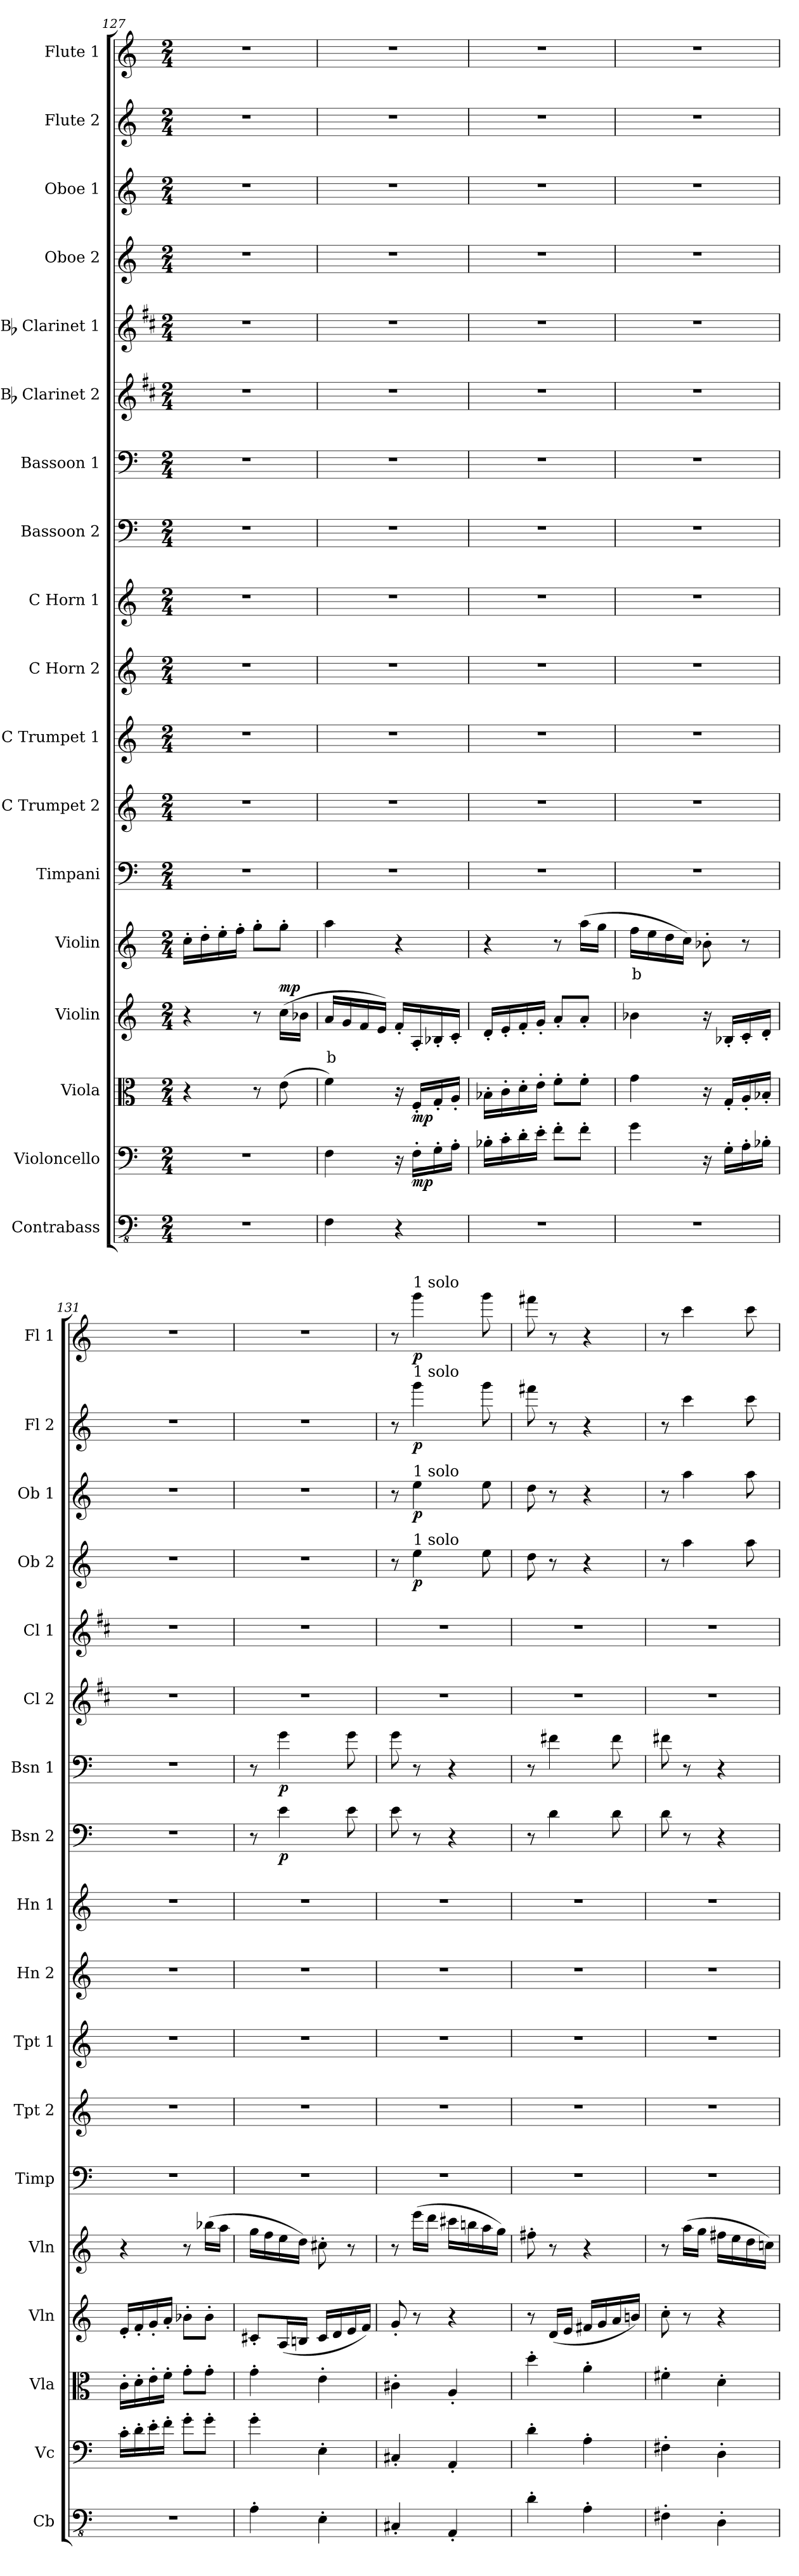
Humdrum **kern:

**kern	**kern	**dynam	**kern	**dynam	**kern	**text	**dynam	**kern	**text	**kern	**kern	**kern	**kern	**kern	**kern	**dynam	**kern	**dynam	**kern	**kern	**kern	**dynam	**kern	**dynam	**kern	**dynam	**kern	**dynam
*part18	*part17	*part17	*part16	*part16	*part15	*part15	*part15	*part14	*part14	*part13	*part12	*part11	*part10	*part9	*part8	*part8	*part7	*part7	*part6	*part5	*part4	*part4	*part3	*part3	*part2	*part2	*part1	*part1
*staff18	*staff17	*staff17	*staff16	*staff16	*staff15	*staff15	*staff15	*staff14	*staff14	*staff13	*staff12	*staff11	*staff10	*staff9	*staff8	*staff8	*staff7	*staff7	*staff6	*staff5	*staff4	*staff4	*staff3	*staff3	*staff2	*staff2	*staff1	*staff1
*I"Contrabass	*I"Violoncello	*	*I"Viola	*	*I"Violin	*	*	*I"Violin	*	*I"Timpani	*I"C Trumpet 2	*I"C Trumpet 1	*I"C Horn 2	*I"C Horn 1	*I"Bassoon 2	*	*I"Bassoon 1	*	*I"Bb Clarinet 2	*I"Bb Clarinet 1	*I"Oboe 2	*	*I"Oboe 1	*	*I"Flute 2	*	*I"Flute 1	*
*I'Cb	*I'Vc	*	*I'Vla	*	*I'Vln	*	*	*I'Vln	*	*I'Timp	*I'Tpt 2	*I'Tpt 1	*I'Hn 2	*I'Hn 1	*I'Bsn 2	*	*I'Bsn 1	*	*I'Cl 2	*I'Cl 1	*I'Ob 2	*	*I'Ob 1	*	*I'Fl 2	*	*I'Fl 1	*
*clefFv4	*clefF4	*	*clefC3	*	*clefG2	*	*	*clefG2	*	*clefF4	*clefG2	*clefG2	*clefG2	*clefG2	*clefF4	*	*clefF4	*	*clefG2	*clefG2	*clefG2	*	*clefG2	*	*clefG2	*	*clefG2	*
*	*	*	*	*	*	*	*	*	*	*	*	*	*ITrd7c12	*ITrd7c12	*	*	*	*	*ITrd1c2	*ITrd1c2	*	*	*	*	*	*	*	*
*k[]	*k[]	*	*k[]	*	*k[]	*	*	*k[]	*	*k[]	*k[]	*k[]	*k[]	*k[]	*k[]	*	*k[]	*	*k[]	*k[]	*k[]	*	*k[]	*	*k[]	*	*k[]	*
*M2/4	*M2/4	*	*M2/4	*	*M2/4	*	*	*M2/4	*	*M2/4	*M2/4	*M2/4	*M2/4	*M2/4	*M2/4	*	*M2/4	*	*M2/4	*M2/4	*M2/4	*	*M2/4	*	*M2/4	*	*M2/4	*
=127	=127	=127	=127	=127	=127	=127	=127	=127	=127	=127	=127	=127	=127	=127	=127	=127	=127	=127	=127	=127	=127	=127	=127	=127	=127	=127	=127	=127
2r	2r	.	4r	.	4r	.	.	16cc'LL	.	2r	2r	2r	2r	2r	2r	.	2r	.	2r	2r	2r	.	2r	.	2r	.	2r	.
.	.	.	.	.	.	.	.	16dd'	.	.	.	.	.	.	.	.	.	.	.	.	.	.	.	.	.	.	.	.
.	.	.	.	.	.	.	.	16ee'	.	.	.	.	.	.	.	.	.	.	.	.	.	.	.	.	.	.	.	.
.	.	.	.	.	.	.	.	16ff'JJ	.	.	.	.	.	.	.	.	.	.	.	.	.	.	.	.	.	.	.	.
.	.	.	8r	.	8r	.	.	8gg'L	.	.	.	.	.	.	.	.	.	.	.	.	.	.	.	.	.	.	.	.
!	!	!	!	!	!	!	!LO:DY:b	!	!	!	!	!	!	!	!	!	!	!	!	!	!	!	!	!	!	!	!	!
.	.	.	(8e	.	(16ccLL	.	mp	8gg'J	.	.	.	.	.	.	.	.	.	.	.	.	.	.	.	.	.	.	.	.
.	.	.	.	.	16b-XJJ	.	.	.	.	.	.	.	.	.	.	.	.	.	.	.	.	.	.	.	.	.	.	.
=128	=128	=128	=128	=128	=128	=128	=128	=128	=128	=128	=128	=128	=128	=128	=128	=128	=128	=128	=128	=128	=128	=128	=128	=128	=128	=128	=128	=128
4FF	4F	.	4f)	.	16aLL	b	.	4aa	.	2r	2r	2r	2r	2r	2r	.	2r	.	2r	2r	2r	.	2r	.	2r	.	2r	.
.	.	.	.	.	16g	.	.	.	.	.	.	.	.	.	.	.	.	.	.	.	.	.	.	.	.	.	.	.
.	.	.	.	.	16f	.	.	.	.	.	.	.	.	.	.	.	.	.	.	.	.	.	.	.	.	.	.	.
.	.	.	.	.	16eJJ)	.	.	.	.	.	.	.	.	.	.	.	.	.	.	.	.	.	.	.	.	.	.	.
4r	16r	.	16r	.	16f'LL	.	.	4r	.	.	.	.	.	.	.	.	.	.	.	.	.	.	.	.	.	.	.	.
!	!	!LO:DY:b	!	!LO:DY:b	!	!	!	!	!	!	!	!	!	!	!	!	!	!	!	!	!	!	!	!	!	!	!	!
.	16F'LL	mp	16F'LL	mp	16A'	.	.	.	.	.	.	.	.	.	.	.	.	.	.	.	.	.	.	.	.	.	.	.
.	16G'	.	16G'	.	16B-X'	.	.	.	.	.	.	.	.	.	.	.	.	.	.	.	.	.	.	.	.	.	.	.
.	16A'JJ	.	16A'JJ	.	16c'JJ	.	.	.	.	.	.	.	.	.	.	.	.	.	.	.	.	.	.	.	.	.	.	.
=129	=129	=129	=129	=129	=129	=129	=129	=129	=129	=129	=129	=129	=129	=129	=129	=129	=129	=129	=129	=129	=129	=129	=129	=129	=129	=129	=129	=129
2r	16B-X'LL	.	16B-X'LL	.	16d'LL	.	.	4r	.	2r	2r	2r	2r	2r	2r	.	2r	.	2r	2r	2r	.	2r	.	2r	.	2r	.
.	16c'	.	16c'	.	16e'	.	.	.	.	.	.	.	.	.	.	.	.	.	.	.	.	.	.	.	.	.	.	.
.	16d'	.	16d'	.	16f'	.	.	.	.	.	.	.	.	.	.	.	.	.	.	.	.	.	.	.	.	.	.	.
.	16e'JJ	.	16e'JJ	.	16g'JJ	.	.	.	.	.	.	.	.	.	.	.	.	.	.	.	.	.	.	.	.	.	.	.
.	8f'L	.	8f'L	.	8a'L	.	.	8r	.	.	.	.	.	.	.	.	.	.	.	.	.	.	.	.	.	.	.	.
.	8f'J	.	8f'J	.	8a'J	.	.	(16aaLL	.	.	.	.	.	.	.	.	.	.	.	.	.	.	.	.	.	.	.	.
.	.	.	.	.	.	.	.	16ggJJ	.	.	.	.	.	.	.	.	.	.	.	.	.	.	.	.	.	.	.	.
=130	=130	=130	=130	=130	=130	=130	=130	=130	=130	=130	=130	=130	=130	=130	=130	=130	=130	=130	=130	=130	=130	=130	=130	=130	=130	=130	=130	=130
2r	4g	.	4g	.	4b-X	.	.	16ffLL	b	2r	2r	2r	2r	2r	2r	.	2r	.	2r	2r	2r	.	2r	.	2r	.	2r	.
.	.	.	.	.	.	.	.	16ee	.	.	.	.	.	.	.	.	.	.	.	.	.	.	.	.	.	.	.	.
.	.	.	.	.	.	.	.	16dd	.	.	.	.	.	.	.	.	.	.	.	.	.	.	.	.	.	.	.	.
.	.	.	.	.	.	.	.	16ccJJ)	.	.	.	.	.	.	.	.	.	.	.	.	.	.	.	.	.	.	.	.
.	16r	.	16r	.	16r	.	.	8b-X'	.	.	.	.	.	.	.	.	.	.	.	.	.	.	.	.	.	.	.	.
.	16G'LL	.	16G'LL	.	16B-X'LL	.	.	.	.	.	.	.	.	.	.	.	.	.	.	.	.	.	.	.	.	.	.	.
.	16A'	.	16A'	.	16c'	.	.	8r	.	.	.	.	.	.	.	.	.	.	.	.	.	.	.	.	.	.	.	.
.	16B-X'JJ	.	16B-X'JJ	.	16d'JJ	.	.	.	.	.	.	.	.	.	.	.	.	.	.	.	.	.	.	.	.	.	.	.
=131	=131	=131	=131	=131	=131	=131	=131	=131	=131	=131	=131	=131	=131	=131	=131	=131	=131	=131	=131	=131	=131	=131	=131	=131	=131	=131	=131	=131
2r	16c'LL	.	16c'LL	.	16e'LL	.	.	4r	.	2r	2r	2r	2r	2r	2r	.	2r	.	2r	2r	2r	.	2r	.	2r	.	2r	.
.	16d'	.	16d'	.	16f'	.	.	.	.	.	.	.	.	.	.	.	.	.	.	.	.	.	.	.	.	.	.	.
.	16e'	.	16e'	.	16g'	.	.	.	.	.	.	.	.	.	.	.	.	.	.	.	.	.	.	.	.	.	.	.
.	16f'JJ	.	16f'JJ	.	16a'JJ	.	.	.	.	.	.	.	.	.	.	.	.	.	.	.	.	.	.	.	.	.	.	.
.	8g'L	.	8g'L	.	8b-X'L	.	.	8r	.	.	.	.	.	.	.	.	.	.	.	.	.	.	.	.	.	.	.	.
.	8g'J	.	8g'J	.	8b-'J	.	.	(16bb-XLL	.	.	.	.	.	.	.	.	.	.	.	.	.	.	.	.	.	.	.	.
.	.	.	.	.	.	.	.	16aaJJ	.	.	.	.	.	.	.	.	.	.	.	.	.	.	.	.	.	.	.	.
=132	=132	=132	=132	=132	=132	=132	=132	=132	=132	=132	=132	=132	=132	=132	=132	=132	=132	=132	=132	=132	=132	=132	=132	=132	=132	=132	=132	=132
4AA'	4g'	.	4g'	.	8c#X'L	.	.	16ggLL	.	2r	2r	2r	2r	2r	8r	.	8r	.	2r	2r	2r	.	2r	.	2r	.	2r	.
.	.	.	.	.	.	.	.	16ff	.	.	.	.	.	.	.	.	.	.	.	.	.	.	.	.	.	.	.	.
!	!	!	!	!	!	!	!	!	!	!	!	!	!	!	!	!LO:DY:b	!	!LO:DY:b	!	!	!	!	!	!	!	!	!	!
.	.	.	.	.	(16AL	.	.	16ee	.	.	.	.	.	.	4e\	p	4g\	p	.	.	.	.	.	.	.	.	.	.
.	.	.	.	.	16BnJJ	.	.	16ddJJ)	.	.	.	.	.	.	.	.	.	.	.	.	.	.	.	.	.	.	.	.
4EE'	4E'	.	4e'	.	16c#LL	.	.	8cc#X'	.	.	.	.	.	.	.	.	.	.	.	.	.	.	.	.	.	.	.	.
.	.	.	.	.	16d	.	.	.	.	.	.	.	.	.	.	.	.	.	.	.	.	.	.	.	.	.	.	.
.	.	.	.	.	16e	.	.	8r	.	.	.	.	.	.	8e\	.	8g\	.	.	.	.	.	.	.	.	.	.	.
.	.	.	.	.	16fJJ)	.	.	.	.	.	.	.	.	.	.	.	.	.	.	.	.	.	.	.	.	.	.	.
=133	=133	=133	=133	=133	=133	=133	=133	=133	=133	=133	=133	=133	=133	=133	=133	=133	=133	=133	=133	=133	=133	=133	=133	=133	=133	=133	=133	=133
4CC#X'	4C#X'	.	4c#X'	.	8g'	.	.	8r	.	2r	2r	2r	2r	2r	8e\	.	8g\	.	2r	2r	8r	.	8r	.	8r	.	8r	.
!	!	!	!	!	!	!	!	!	!	!	!	!	!	!	!	!	!	!	!	!	!	!	!	!	!	!	!LO:TX:a:t=1 solo	!
!	!	!	!	!	!	!	!	!	!	!	!	!	!	!	!	!	!	!	!	!	!	!	!	!	!LO:TX:a:t=1 solo	!	!	!
!	!	!	!	!	!	!	!	!	!	!	!	!	!	!	!	!	!	!	!	!	!	!	!LO:TX:a:t=1 solo	!	!	!	!	!
!	!	!	!	!	!	!	!	!	!	!	!	!	!	!	!	!	!	!	!	!	!LO:TX:a:t=1 solo	!	!	!	!	!	!	!
!	!	!	!	!	!	!	!	!	!	!	!	!	!	!	!	!	!	!	!	!	!	!LO:DY:b	!	!LO:DY:b	!	!LO:DY:b	!	!LO:DY:b
.	.	.	.	.	8r	.	.	(16eeeLL	.	.	.	.	.	.	8r	.	8r	.	.	.	4ee	p	4ee	p	4ggg	p	4ggg	p
.	.	.	.	.	.	.	.	16dddJJ	.	.	.	.	.	.	.	.	.	.	.	.	.	.	.	.	.	.	.	.
4AAA'	4AA'	.	4A'	.	4r	.	.	16ccc#XLL	.	.	.	.	.	.	4r	.	4r	.	.	.	.	.	.	.	.	.	.	.
.	.	.	.	.	.	.	.	16bbn	.	.	.	.	.	.	.	.	.	.	.	.	.	.	.	.	.	.	.	.
.	.	.	.	.	.	.	.	16aa	.	.	.	.	.	.	.	.	.	.	.	.	8ee	.	8ee	.	8ggg	.	8ggg	.
.	.	.	.	.	.	.	.	16ggJJ)	.	.	.	.	.	.	.	.	.	.	.	.	.	.	.	.	.	.	.	.
=134	=134	=134	=134	=134	=134	=134	=134	=134	=134	=134	=134	=134	=134	=134	=134	=134	=134	=134	=134	=134	=134	=134	=134	=134	=134	=134	=134	=134
4D'	4d'	.	4dd'	.	8r	.	.	8ff#X'	.	2r	2r	2r	2r	2r	8r	.	8r	.	2r	2r	8dd	.	8dd	.	8fff#X	.	8fff#X	.
.	.	.	.	.	(16dLL	.	.	8r	.	.	.	.	.	.	4d\	.	4f#X\	.	.	.	8r	.	8r	.	8r	.	8r	.
.	.	.	.	.	16eJJ	.	.	.	.	.	.	.	.	.	.	.	.	.	.	.	.	.	.	.	.	.	.	.
4AA'	4A'	.	4a'	.	16f#XLL	.	.	4r	.	.	.	.	.	.	.	.	.	.	.	.	4r	.	4r	.	4r	.	4r	.
.	.	.	.	.	16g	.	.	.	.	.	.	.	.	.	.	.	.	.	.	.	.	.	.	.	.	.	.	.
.	.	.	.	.	16a	.	.	.	.	.	.	.	.	.	8d\	.	8f#\	.	.	.	.	.	.	.	.	.	.	.
.	.	.	.	.	16bnJJ)	.	.	.	.	.	.	.	.	.	.	.	.	.	.	.	.	.	.	.	.	.	.	.
=135	=135	=135	=135	=135	=135	=135	=135	=135	=135	=135	=135	=135	=135	=135	=135	=135	=135	=135	=135	=135	=135	=135	=135	=135	=135	=135	=135	=135
4FF#X'	4F#X'	.	4f#X'	.	8cc'	.	.	8r	.	2r	2r	2r	2r	2r	8d\	.	8f#X\	.	2r	2r	8r	.	8r	.	8r	.	8r	.
.	.	.	.	.	8r	.	.	(16aaLL	.	.	.	.	.	.	8r	.	8r	.	.	.	4aa	.	4aa	.	4ccc	.	4ccc	.
.	.	.	.	.	.	.	.	16ggJJ	.	.	.	.	.	.	.	.	.	.	.	.	.	.	.	.	.	.	.	.
4DD'	4D'	.	4d'	.	4r	.	.	16ff#XLL	.	.	.	.	.	.	4r	.	4r	.	.	.	.	.	.	.	.	.	.	.
.	.	.	.	.	.	.	.	16ee	.	.	.	.	.	.	.	.	.	.	.	.	.	.	.	.	.	.	.	.
.	.	.	.	.	.	.	.	16dd	.	.	.	.	.	.	.	.	.	.	.	.	8aa	.	8aa	.	8ccc	.	8ccc	.
.	.	.	.	.	.	.	.	16ccnJJ)	.	.	.	.	.	.	.	.	.	.	.	.	.	.	.	.	.	.	.	.
=	=	=	=	=	=	=	=	=	=	=	=	=	=	=	=	=	=	=	=	=	=	=	=	=	=	=	=	=
*-	*-	*-	*-	*-	*-	*-	*-	*-	*-	*-	*-	*-	*-	*-	*-	*-	*-	*-	*-	*-	*-	*-	*-	*-	*-	*-	*-	*-
